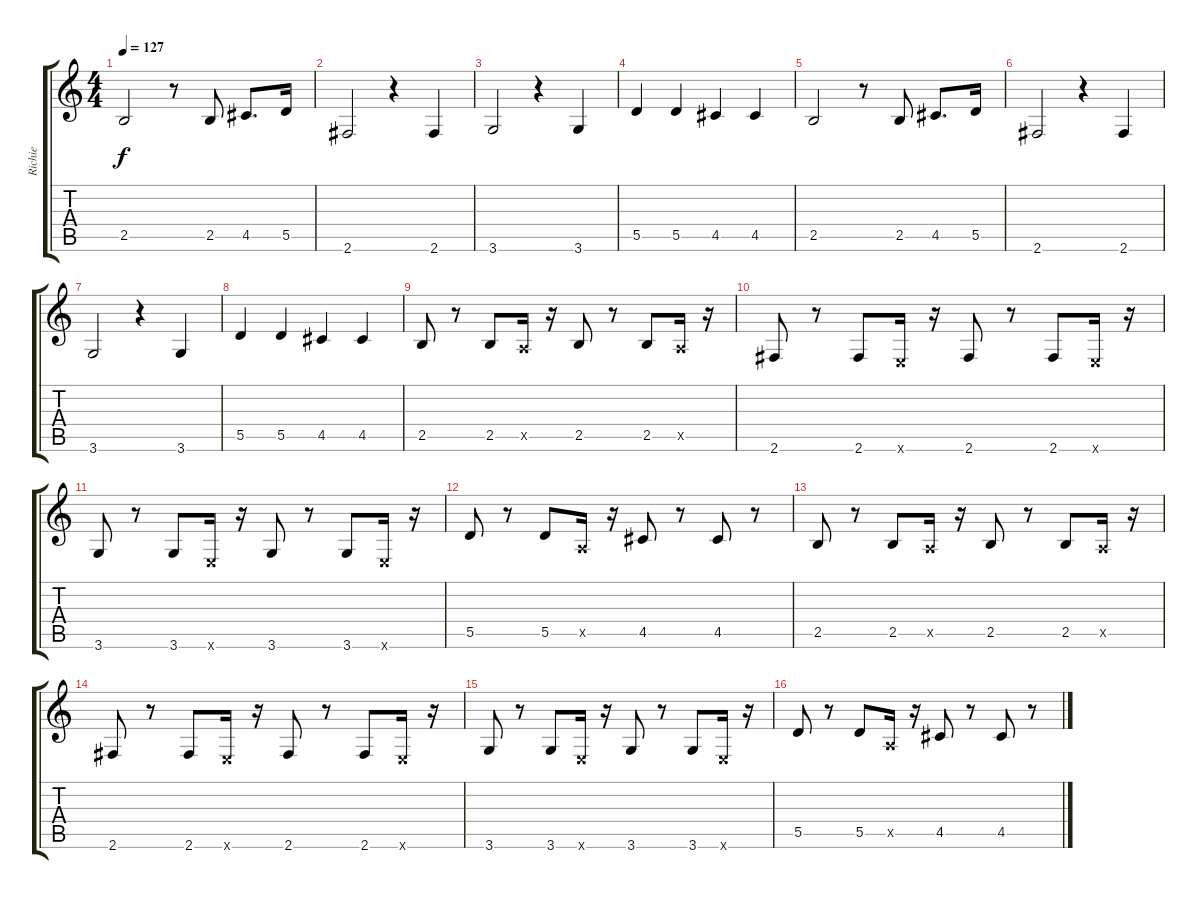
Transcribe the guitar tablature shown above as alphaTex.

\track ("Richie" "Richie") {instrument electricbassfinger}
\staff {score tabs}
\tuning (E4 B3 G3 D3 A2 E2) {hide}
\ts (4 4)
\tempo 127
\clef g2
\ks c
2.5.2{dy f} r.8 2.5.8 4.5.8{d} 5.5.16 |
2.6.2 r.4 2.6.4 |
3.6.2 r.4 3.6.4 |
5.5.4 5.5.4 4.5.4 4.5.4 |
2.5.2 r.8 2.5.8 4.5.8{d} 5.5.16 |
2.6.2 r.4 2.6.4 |
3.6.2 r.4 3.6.4 |
5.5.4 5.5.4 4.5.4 4.5.4 |
2.5.8 r.8 2.5.8 0.5{x}.16 r.16 2.5.8 r.8 2.5.8 0.5{x}.16 r.16 |
2.6.8 r.8 2.6.8 0.6{x}.16 r.16 2.6.8 r.8 2.6.8 0.6{x}.16 r.16 |
3.6.8 r.8 3.6.8 0.6{x}.16 r.16 3.6.8 r.8 3.6.8 0.6{x}.16 r.16 |
5.5.8 r.8 5.5.8 0.5{x}.16 r.16 4.5.8 r.8 4.5.8 r.8 |
2.5.8 r.8 2.5.8 0.5{x}.16 r.16 2.5.8 r.8 2.5.8 0.5{x}.16 r.16 |
2.6.8 r.8 2.6.8 0.6{x}.16 r.16 2.6.8 r.8 2.6.8 0.6{x}.16 r.16 |
3.6.8 r.8 3.6.8 0.6{x}.16 r.16 3.6.8 r.8 3.6.8 0.6{x}.16 r.16 |
5.5.8 r.8 5.5.8 0.5{x}.16 r.16 4.5.8 r.8 4.5.8 r.8
